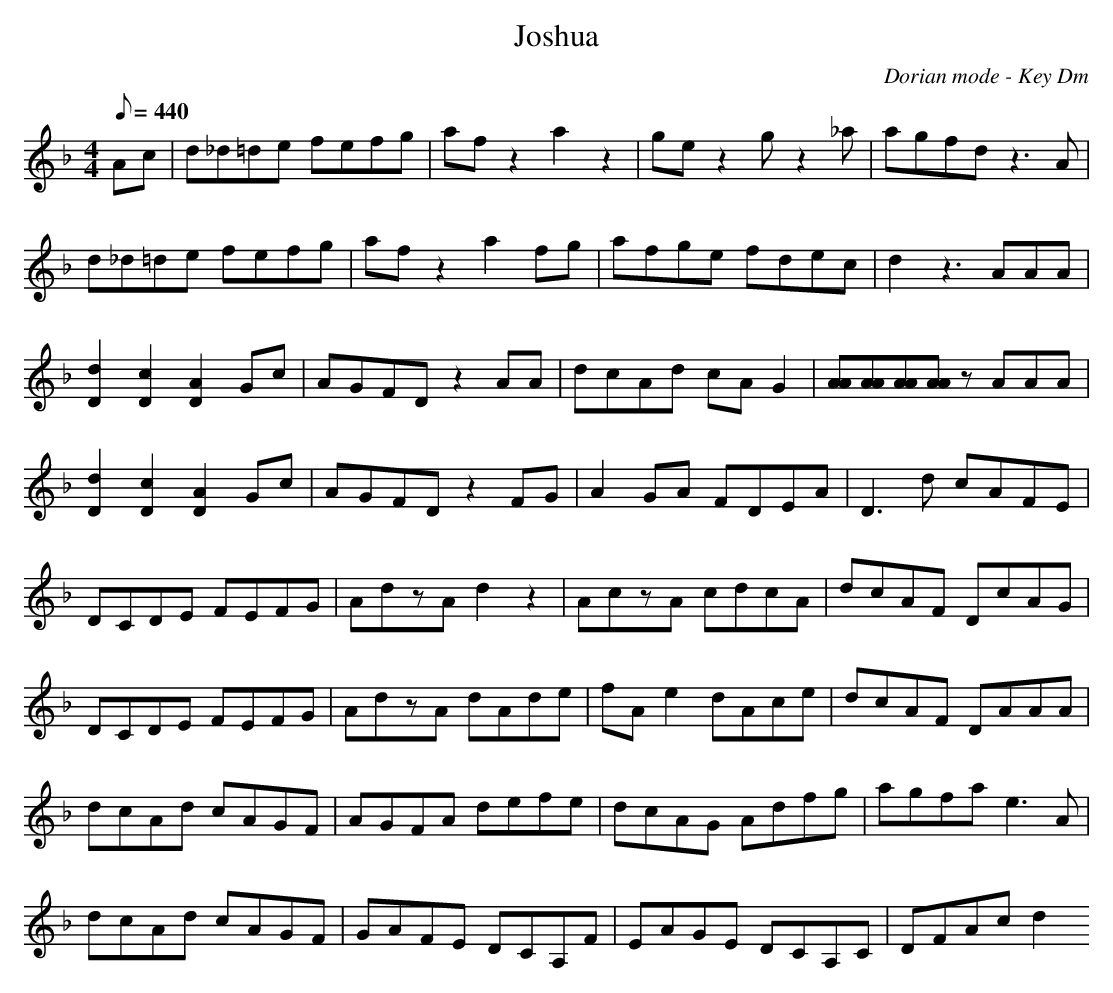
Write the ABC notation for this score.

X:1
T:Joshua
C:Dorian mode - Key Dm
M:4/4
L:1/8
Q:1/8=440
K:Dm
Ac|d_d=de fefg|afz2 a2z2|gez2 gz2_a|agfd z3A|
d_d=de fefg|afz2 a2fg|afge fdec|d2z3AAA|
[d2D2][c2D2] [A2D2]Gc|AGFD z2AA|dcAd cAG2|[AA][AA][AA][AA] zAAA|
[d2D2][c2D2] [A2D2]Gc|AGFD z2FG|A2GA FDEA|D3d cAFE|
DCDE FEFG|AdzA d2z2|AczA cdcA|dcAF DcAG|
DCDE FEFG|AdzA dAde|fAe2 dAce|dcAF DAAA|
dcAd cAGF|AGFA defe|dcAG Adfg|agfa e3A|
dcAd cAGF|GAFE DCA,F|EAGE DCA,C|DFAc d2
